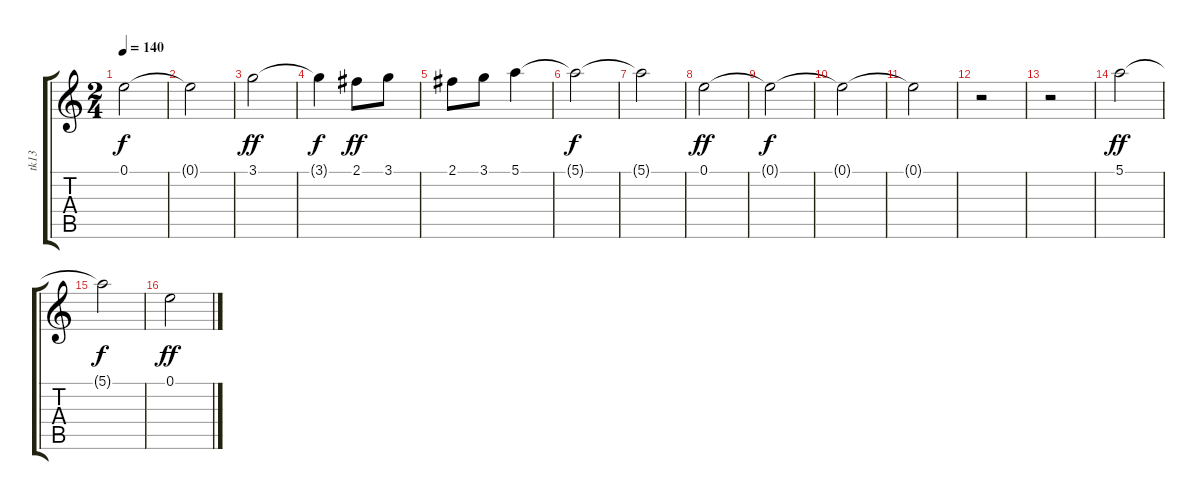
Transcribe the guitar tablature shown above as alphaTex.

\track ("tk13" "tk13") {instrument electricguitarjazz}
\staff {score tabs}
\tuning (E4 B3 G3 D3 A2 E2) {hide}
\ts (2 4)
\tempo 140
\clef g2
\ks c
0.1{t}.2{dy f} |
0.1{t}.2 |
3.1.2{dy ff} |
3.1{t}.4{dy f} 2.1.8{dy ff} 3.1.8 |
2.1.8 3.1.8 5.1.4 |
5.1{t}.2{dy f} |
5.1{t}.2 |
0.1.2{dy ff} |
0.1{t}.2{dy f} |
0.1{t}.2 |
0.1{t}.2 |
r.2 |
r.2 |
5.1.2{dy ff} |
5.1{t}.2{dy f} |
0.1.2{dy ff}
